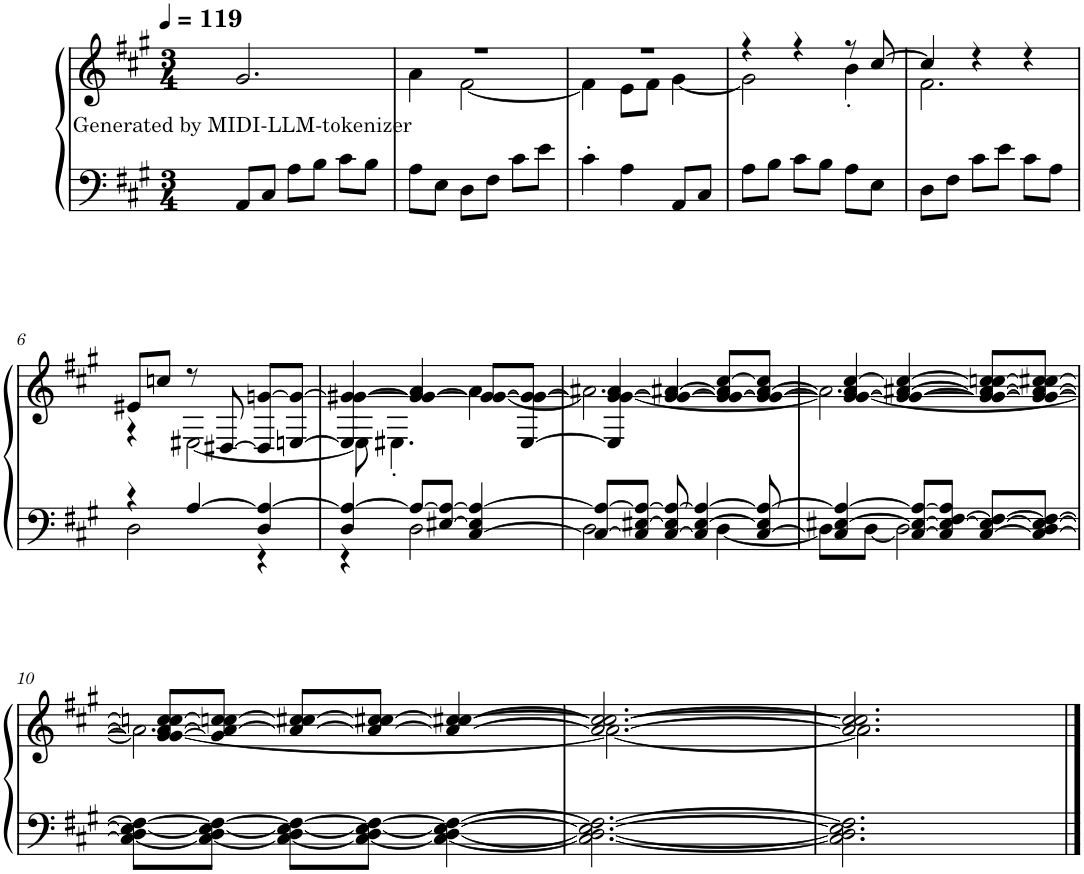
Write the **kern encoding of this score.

**kern	**kern	**text
*part1	*part1	*part1
*staff2	*staff1	*staff1
*I"Piano	*	*
*I'Pno.	*	*
*clefF4	*clefG2	*
*k[f#c#g#]	*k[f#c#g#]	*
*M3/4	*M3/4	*
*MM119	*MM119	*
=1	=1	=1
!	!	!LO:LY:b
8AA/L	2.g#/	Generated by MIDI-LLM-tokenizer
8C#/J	.	.
8A\L	.	.
8B\J	.	.
8c#\L	.	.
8B\J	.	.
=2	=2	=2
*	*^	*
8A\L	2.r	4a\	.
8E\J	.	.	.
8D\L	.	[2f#\	.
8F#\J	.	.	.
8c#\L	.	.	.
8e\J	.	.	.
=3	=3	=3	=3
4c#'\	2.r	4f#\]	.
4A\	.	8e\L	.
.	.	8f#\J	.
8AA/L	.	[4g#\	.
8C#/J	.	.	.
=4	=4	=4	=4
8A\L	4r	2g#\]	.
8B\J	.	.	.
8c#\L	4r	.	.
8B\J	.	.	.
8A\L	8r	4b'\	.
8E\J	[8cc#/	.	.
=5	=5	=5	=5
8D\L	4cc#/]	2.f#\	.
8F#\J	.	.	.
8c#\L	4r	.	.
8e\J	.	.	.
8c#\L	4r	.	.
8A\J	.	.	.
!!LO:LB:g=z	!!
=6	=6	=6	=6
*^	*	*	*
4r	2D\	8e#X/L	4r	.
.	.	8ccn/J	.	.
[4A/	.	8r	[2E#X\	.
.	.	[8D#X/	.	.
4D/ 4A/_	4r	8D#/] [8gn/L	.	.
.	.	[8En/ 8g/_J	.	.
=7	=7	=7	=7	=7
4D/ 4A/_	4r	4E/] 4g/_ [4g#X/	8E#\]	.
.	.	.	4.E#X'\	.
8A/L_	2D\	4g/_ 4g#/_ 4a/	.	.
[8E#X/ 8A/_J	.	.	.	.
[4C#/ 4E#/] 4A/_	.	8g/_ 8g#/_L	[4a\	.
.	.	[8E#/ 8g/_ 8g#/_J	.	.
=8	=8	=8	=8	=8
8C#/_ 8A/_L	2D\	4E#/] 4g/_ 4g#/_ 4a#X/	2.a\_	.
8C#/] [8E#X/ 8A/_J	.	.	.	.
[8C#/ 8E#/] 8A/_	.	4g/_ 4g#/_ [4a#X/	.	.
4C#/] [4E#/ 4A/_	.	.	.	.
.	[4D\	8g/_ 8g#/_ 8a#/] [8cc#/L	.	.
[8C#/ 8E#/] 8A/_	.	8g/_ 8g#/_ [8a#/ 8cc#/]J	.	.
=9	=9	=9	=9	=9
4C#/] [4E#X/ 4A/_	8D\L]	4g/_ 4g#/_ 4a#/] [4cc#/	2.a\_	.
.	[8D\J	.	.	.
[8C#/ 8E#/_ 8A/_L	2D\]	4g/_ 4g#/_ [4a#X/ 4cc#/_	.	.
8C#/] 8E#/_ [8F#/ 8A/]J	.	.	.	.
[8C#/ 8E#/_ 8F#/_L	.	8g/_ 8g#/_ 8a#/_ [8ccn/ 8cc#/]L	.	.
8C#/_ 8D/ 8E#/_ 8F#/_J	.	8g/_ 8g#/_ 8a#/_ 8cc/] [8cc#X/J	.	.
*v	*v	*	*	*
!!LO:LB:g=z	!!
=10	=10	=10	=10
8C#\_ 8D\ 8E#\_ 8F#\_L	8g/] 8g#/_ 8a#/_ 8ccn/ 8cc#/_L	2.a\_	.
8C#\_ 8D\ 8E#\_ 8F#\_J	8g#/] 8a#/_ [8ccn/ 8cc#/]J	.	.
8C#\_ 8D\ 8E#\_ 8F#\_L	8a#/_ 8cc/_ 8cc#X/L	.	.
8C#\_ 8D\ 8E#\_ 8F#\_J	8a#/_ 8cc/_ 8cc#X/J	.	.
4C#\_ [4D\ 4E#\_ 4F#\_	4a#/_ 4cc/_ [4cc#X/	.	.
=11	=11	=11	=11
2.C#\_ 2.D\_ 2.E#\_ 2.F#\_	2.a#/_ 2.cc/_ 2.cc#/_	2.a\_	.
=12	=12	=12	=12
2.C#\] 2.D\] 2.E#\] 2.F#\]	2.a#/] 2.cc/] 2.cc#/]	2.a\]	.
*	*v	*v	*
==	==	==
*-	*-	*-
